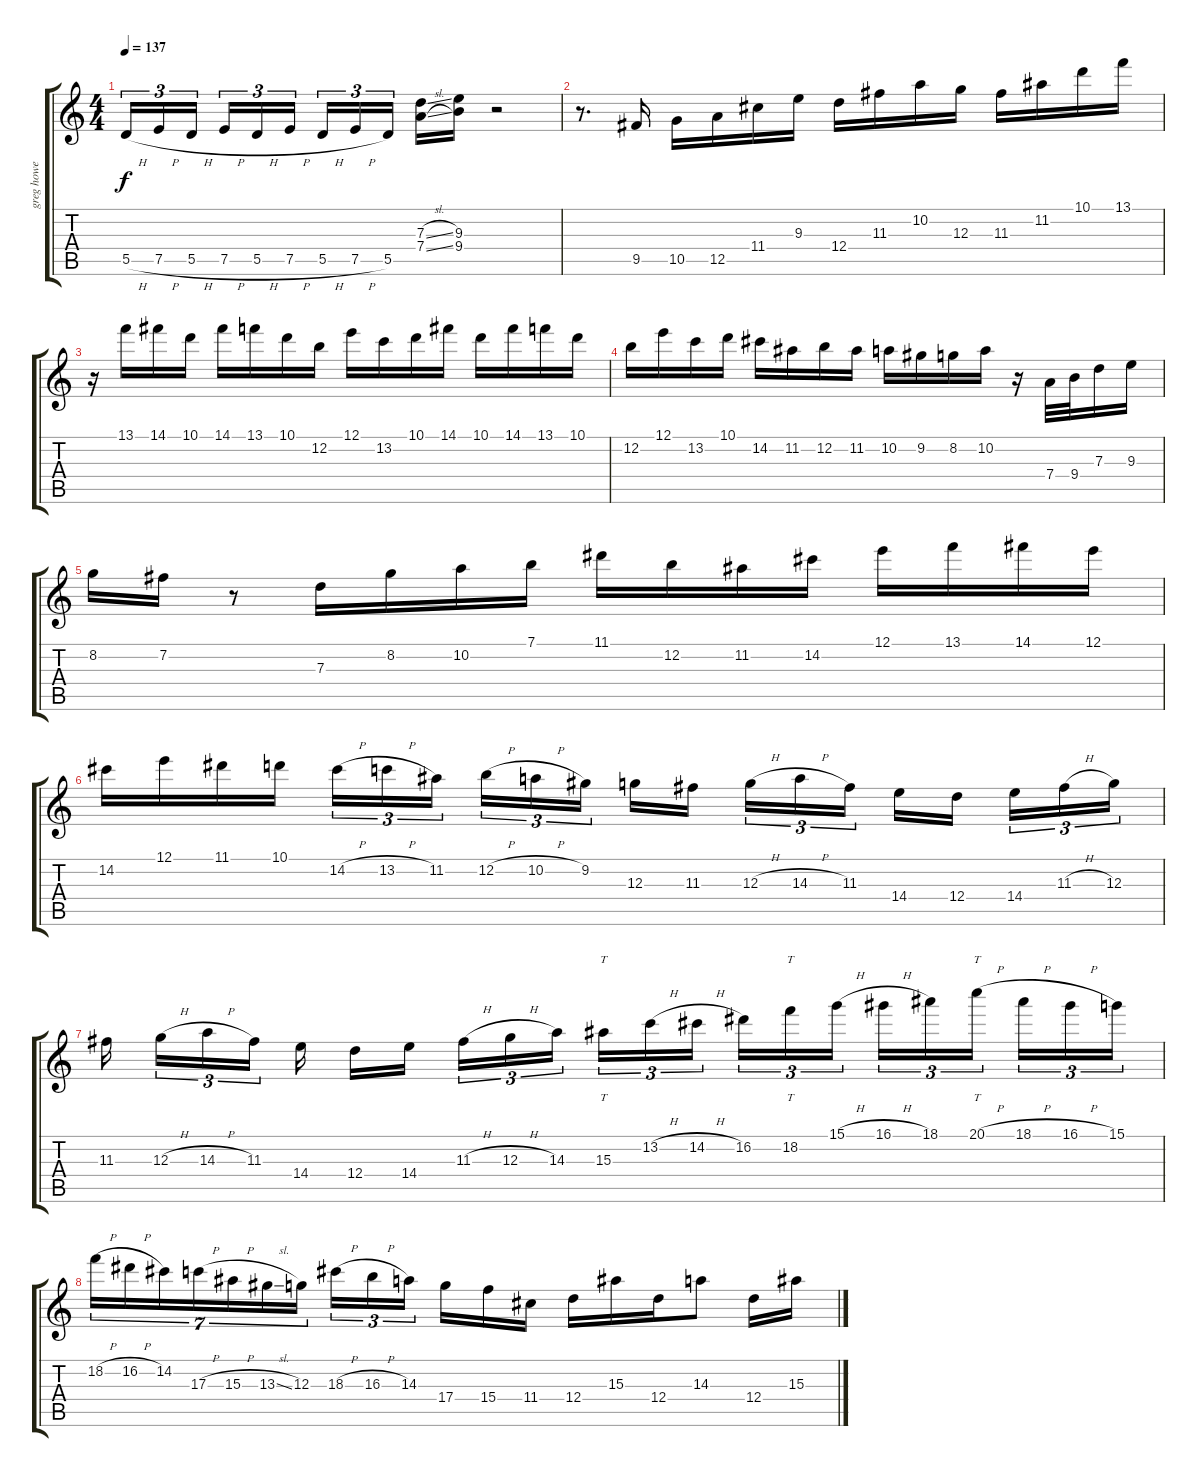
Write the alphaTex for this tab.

\track ("greg howe" "greg howe") {instrument overdrivenguitar}
\staff {score tabs}
\tuning (E4 B3 G3 D3 A2 E2) {hide}
\ts (4 4)
\tempo 137
\clef g2
\ks c
5.5{h}.16{tu (3 2) dy f} 7.5{h}.16{tu (3 2)} 5.5{h}.16{tu (3 2) beam splitsecondary} 7.5{h}.16{tu (3 2)} 5.5{h}.16{tu (3 2)} 7.5{h}.16{tu (3 2)} 5.5{h}.16{tu (3 2)} 7.5{h}.16{tu (3 2)} 5.5.16{tu (3 2) beam splitsecondary} (7.3{sl} 7.4{sl}).16 (9.3 9.4).16 r.2 |
r.8{d} 9.5.16 10.5.16 12.5.16 11.4.16 9.3.16 12.4.16 11.3.16 10.2.16 12.3.16 11.3.16 11.2.16 10.1.16 13.1.16 |
r.16 13.1.16 14.1.16 10.1.16 14.1.16 13.1.16 10.1.16 12.2.16 12.1.16 13.2.16 10.1.16 14.1.16 10.1.16 14.1.16 13.1.16 10.1.16 |
12.2.16 12.1.16 13.2.16 10.1.16 14.2.16 11.2.16 12.2.16 11.2.16 10.2.16 9.2.16 8.2.16 10.2.16 r.16 7.4.32 9.4.32 7.3.16 9.3.16 |
8.2.16 7.2.16 r.8 7.3.16 8.2.16 10.2.16 7.1.16 11.1.16 12.2.16 11.2.16 14.2.16 12.1.16 13.1.16 14.1.16 12.1.16 |
14.2.16 12.1.16 11.1.16 10.1.16 14.2{h}.16{tu (3 2)} 13.2{h}.16{tu (3 2)} 11.2.16{tu (3 2) beam splitsecondary} 12.2{h}.16{tu (3 2)} 10.2{h}.16{tu (3 2)} 9.2.16{tu (3 2)} 12.3.16 11.3.16{beam splitsecondary} 12.3{h}.16{tu (3 2)} 14.3{h}.16{tu (3 2)} 11.3.16{tu (3 2)} 14.4.16 12.4.16{beam splitsecondary} 14.4.16{tu (3 2)} 11.3{h}.16{tu (3 2)} 12.3.16{tu (3 2)} |
11.3.16{beam splitsecondary} 12.3{h}.16{tu (3 2)} 14.3{h}.16{tu (3 2)} 11.3.16{tu (3 2) beam splitsecondary} 14.4.16 12.4.16 14.4.16{beam splitsecondary} 11.3{h}.16{tu (3 2)} 12.3{h}.16{tu (3 2)} 14.3.16{tu (3 2)} 15.3.16{tt tu (3 2)} 13.2{h}.16{tu (3 2)} 14.2{h}.16{tu (3 2) beam splitsecondary} 16.2.16{tu (3 2)} 18.2.16{tt tu (3 2)} 15.1{h}.16{tu (3 2)} 16.1{h}.16{tu (3 2)} 18.1.16{tu (3 2)} 20.1{h}.16{tt tu (3 2) beam splitsecondary} 18.1{h}.16{tu (3 2)} 16.1{h}.16{tu (3 2)} 15.1.16{tu (3 2)} |
18.2{h}.16{tu (7 4)} 16.2{h}.16{tu (7 4)} 14.2.16{tu (7 4)} 17.3{h}.16{tu (7 4)} 15.3{h}.16{tu (7 4)} 13.3{sl}.16{tu (7 4)} 12.3.16{tu (7 4) beam splitsecondary} 18.3{h}.16{tu (3 2)} 16.3{h}.16{tu (3 2)} 14.3.16{tu (3 2) beam splitsecondary} 17.4.16 15.4.16 11.4.16 12.4.16 15.3.16 12.4.16 14.3.8 12.4.16 15.3.16
